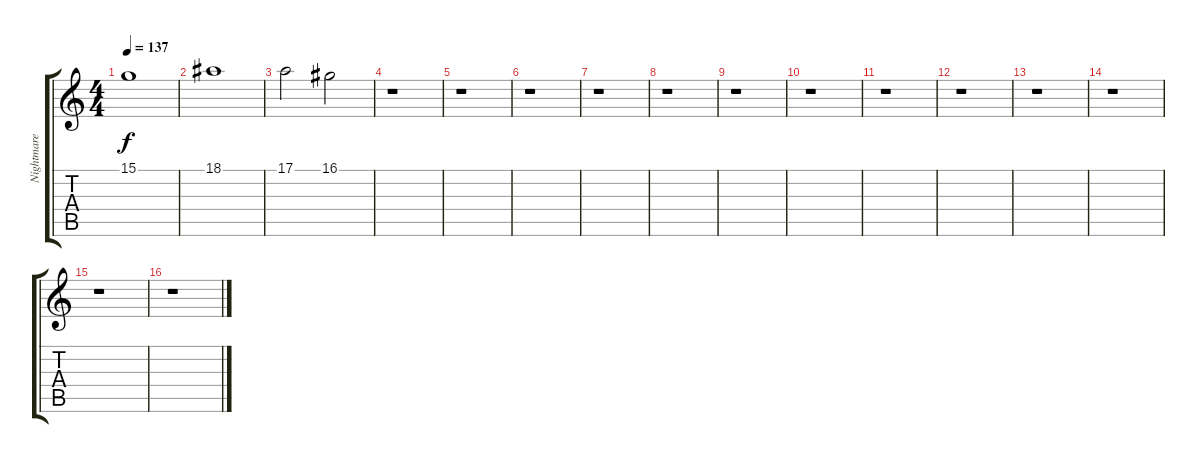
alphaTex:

\track ("Nightmare Industries Syntezer 3" "Nightmare ") {instrument fx7echoes}
\staff {score tabs}
\tuning (E4 B3 G3 D3 A2 E2) {hide}
\ts (4 4)
\tempo 137
\clef g2
\ks c
15.1{t}.1{dy f} |
18.1.1 |
17.1.2 16.1.2 |
r.1 |
r.1 |
r.1 |
r.1 |
r.1 |
r.1 |
r.1 |
r.1 |
r.1 |
r.1 |
r.1 |
r.1 |
r.1
